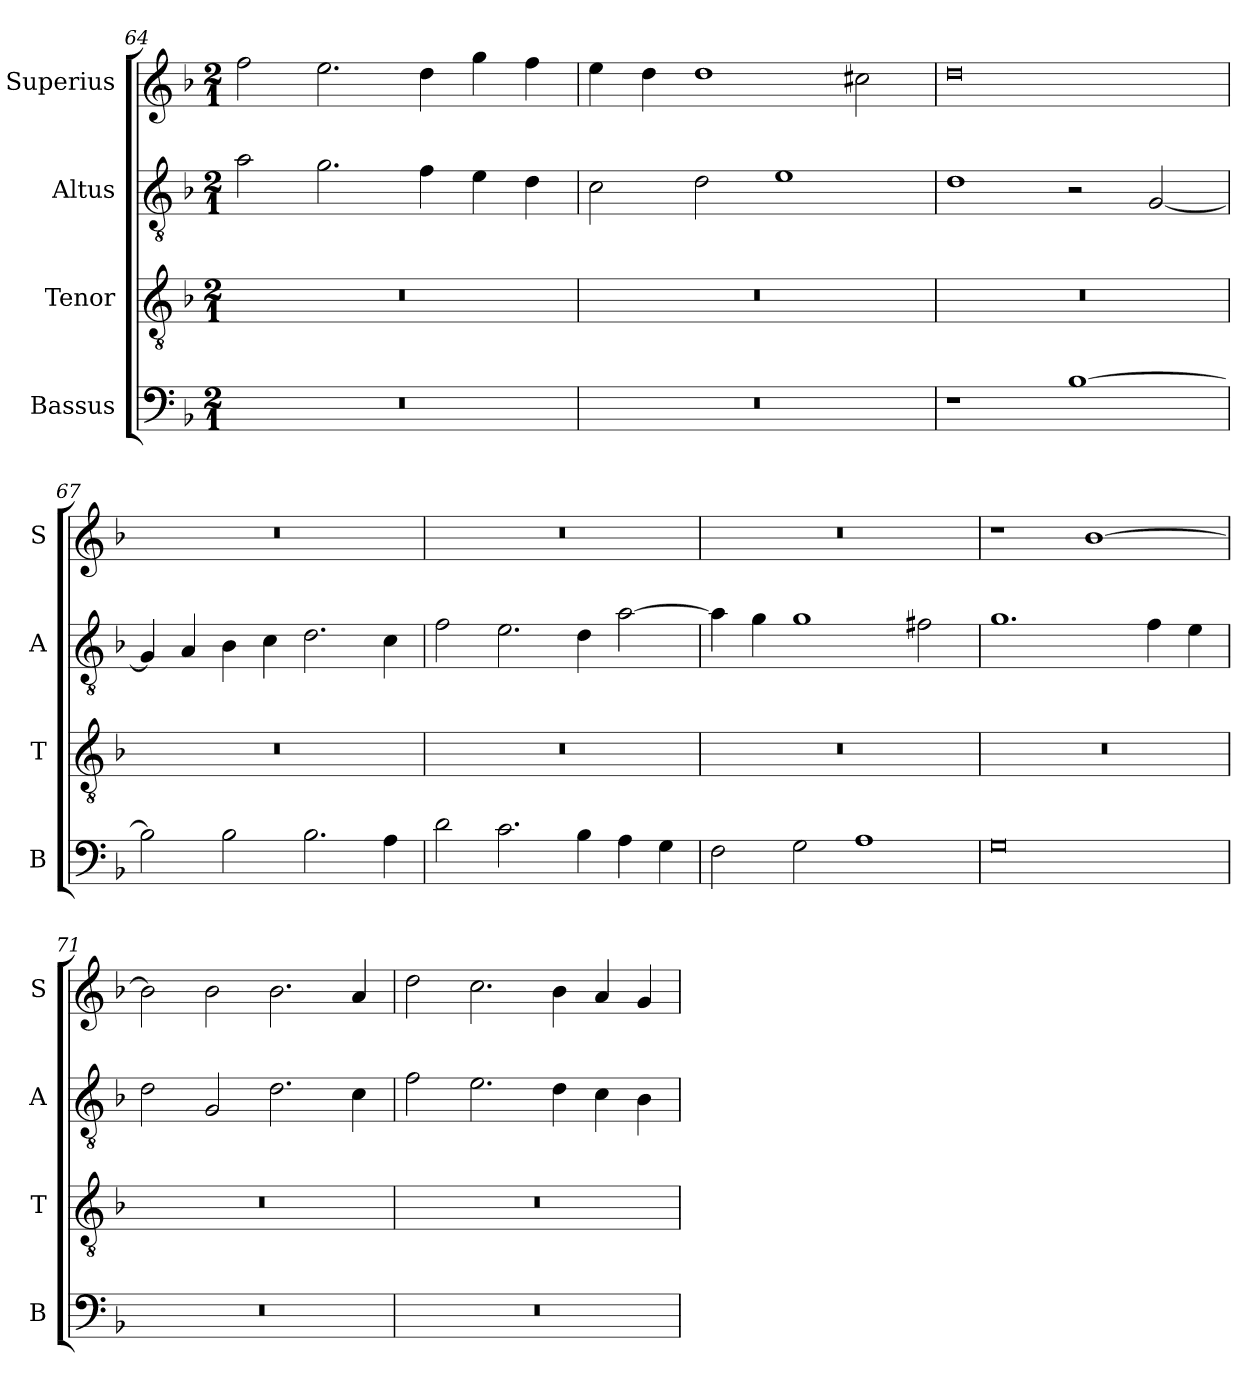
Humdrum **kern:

**kern	**kern	**kern	**kern
*part4	*part3	*part2	*part1
*staff4	*staff3	*staff2	*staff1
*I"Bassus	*I"Tenor	*I"Altus	*I"Superius
*I'B	*I'T	*I'A	*I'S
*clefF4	*clefGv2	*clefGv2	*clefG2
*k[b-]	*k[b-]	*k[b-]	*k[b-]
*M2/1	*M2/1	*M2/1	*M2/1
=64	=64	=64	=64
0r	0r	2a\	2ff\
.	.	2.g\	2.ee\
.	.	4f\	4dd\
.	.	4e\	4gg\
.	.	4d\	4ff\
=65	=65	=65	=65
0r	0r	2c\	4ee\
.	.	.	4dd\
.	.	2d\	1dd
.	.	1e	.
.	.	.	2cc#X\
=66	=66	=66	=66
1r	0r	1d	0dd
[1B-	.	2r	.
.	.	[2G/	.
=67	=67	=67	=67
2B-\]	0r	4G/]	0r
.	.	4A/	.
2B-\	.	4B-\	.
.	.	4c\	.
2.B-\	.	2.d\	.
4A\	.	4c\	.
=68	=68	=68	=68
2d\	0r	2f\	0r
2.c\	.	2.e\	.
4B-\	.	4d\	.
4A\	.	[2a\	.
4G\	.	.	.
=69	=69	=69	=69
2F\	0r	4a\]	0r
.	.	4g\	.
2G\	.	1g	.
1A	.	.	.
.	.	2f#X\	.
=70	=70	=70	=70
0G	0r	1.g	1r
.	.	.	[1b-
.	.	4f\	.
.	.	4e\	.
=71	=71	=71	=71
0r	0r	2d\	2b-\]
.	.	2G/	2b-\
.	.	2.d\	2.b-\
.	.	4c\	4a/
=72	=72	=72	=72
0r	0r	2f\	2dd\
.	.	2.e\	2.cc\
.	.	4d\	4b-\
.	.	4c\	4a/
.	.	4B-\	4g/
=	=	=	=
*-	*-	*-	*-
